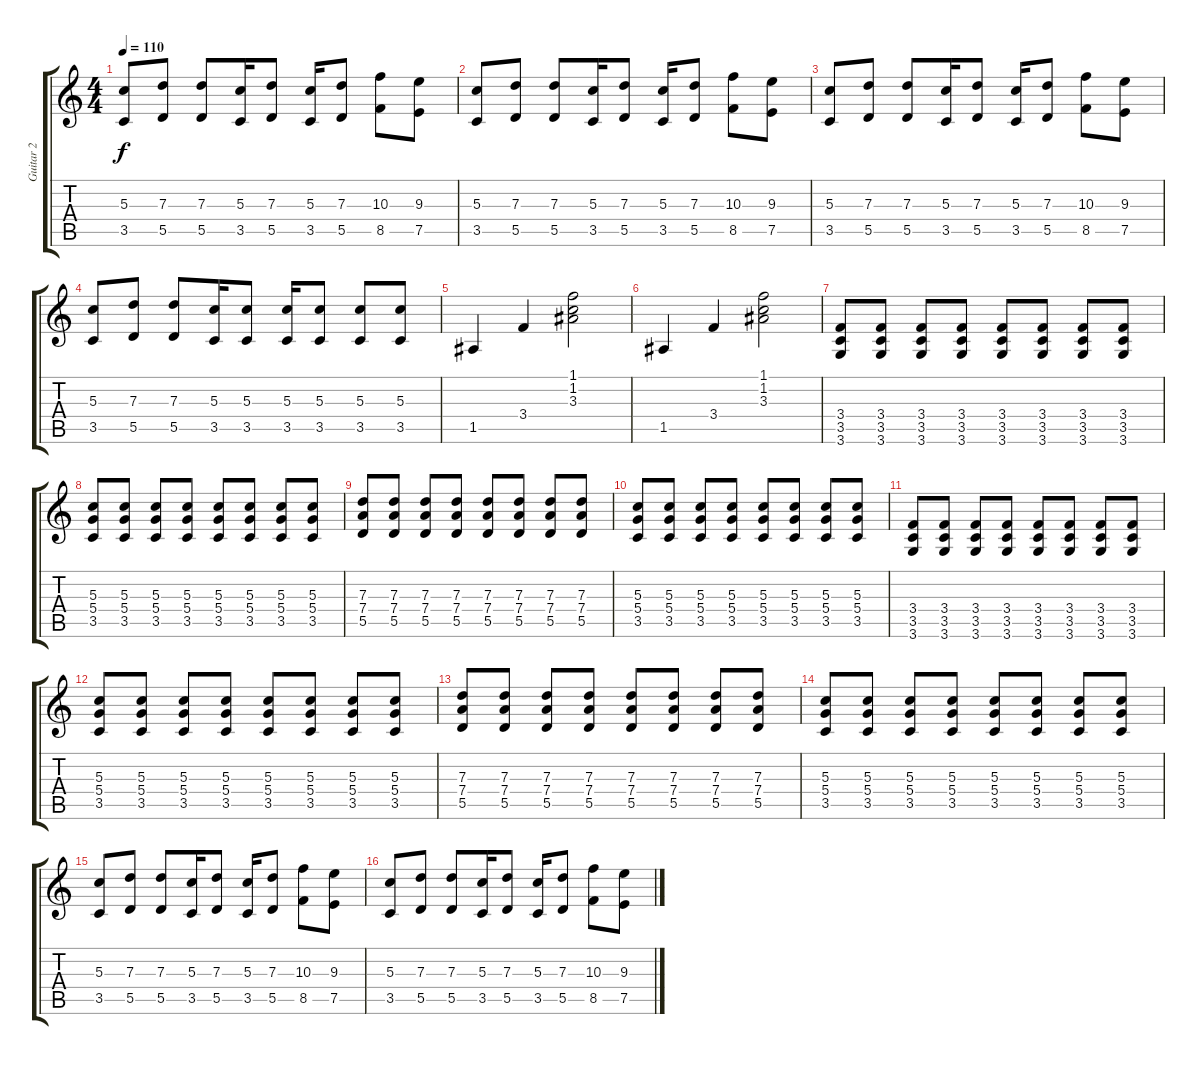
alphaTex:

\track ("Guitar 2" "Guitar 2") {instrument distortionguitar}
\staff {score tabs}
\tuning (E4 B3 G3 D3 A2 E2) {hide}
\ts (4 4)
\tempo 110
\clef g2
\ks c
(5.3 3.5).8{dy f} (7.3 5.5).8 (7.3 5.5).8 (5.3 3.5).16 (7.3 5.5).8 (5.3 3.5).16 (7.3 5.5).8 (10.3 8.5).8 (9.3 7.5).8 |
(5.3 3.5).8 (7.3 5.5).8 (7.3 5.5).8 (5.3 3.5).16 (7.3 5.5).8 (5.3 3.5).16 (7.3 5.5).8 (10.3 8.5).8 (9.3 7.5).8 |
(5.3 3.5).8 (7.3 5.5).8 (7.3 5.5).8 (5.3 3.5).16 (7.3 5.5).8 (5.3 3.5).16 (7.3 5.5).8 (10.3 8.5).8 (9.3 7.5).8 |
(5.3 3.5).8 (7.3 5.5).8 (7.3 5.5).8 (5.3 3.5).16 (5.3 3.5).8 (5.3 3.5).16 (5.3 3.5).8 (5.3 3.5).8 (5.3 3.5).8 |
1.5.4 3.4.4 (1.1 1.2 3.3).2 |
1.5.4 3.4.4 (1.1 1.2 3.3).2 |
(3.4 3.5 3.6).8 (3.4 3.5 3.6).8 (3.4 3.5 3.6).8 (3.4 3.5 3.6).8 (3.4 3.5 3.6).8 (3.4 3.5 3.6).8 (3.4 3.5 3.6).8 (3.4 3.5 3.6).8 |
(5.3 5.4 3.5).8 (5.3 5.4 3.5).8 (5.3 5.4 3.5).8 (5.3 5.4 3.5).8 (5.3 5.4 3.5).8 (5.3 5.4 3.5).8 (5.3 5.4 3.5).8 (5.3 5.4 3.5).8 |
(7.3 7.4 5.5).8 (7.3 7.4 5.5).8 (7.3 7.4 5.5).8 (7.3 7.4 5.5).8 (7.3 7.4 5.5).8 (7.3 7.4 5.5).8 (7.3 7.4 5.5).8 (7.3 7.4 5.5).8 |
(5.3 5.4 3.5).8 (5.3 5.4 3.5).8 (5.3 5.4 3.5).8 (5.3 5.4 3.5).8 (5.3 5.4 3.5).8 (5.3 5.4 3.5).8 (5.3 5.4 3.5).8 (5.3 5.4 3.5).8 |
(3.4 3.5 3.6).8 (3.4 3.5 3.6).8 (3.4 3.5 3.6).8 (3.4 3.5 3.6).8 (3.4 3.5 3.6).8 (3.4 3.5 3.6).8 (3.4 3.5 3.6).8 (3.4 3.5 3.6).8 |
(5.3 5.4 3.5).8 (5.3 5.4 3.5).8 (5.3 5.4 3.5).8 (5.3 5.4 3.5).8 (5.3 5.4 3.5).8 (5.3 5.4 3.5).8 (5.3 5.4 3.5).8 (5.3 5.4 3.5).8 |
(7.3 7.4 5.5).8 (7.3 7.4 5.5).8 (7.3 7.4 5.5).8 (7.3 7.4 5.5).8 (7.3 7.4 5.5).8 (7.3 7.4 5.5).8 (7.3 7.4 5.5).8 (7.3 7.4 5.5).8 |
(5.3 5.4 3.5).8 (5.3 5.4 3.5).8 (5.3 5.4 3.5).8 (5.3 5.4 3.5).8 (5.3 5.4 3.5).8 (5.3 5.4 3.5).8 (5.3 5.4 3.5).8 (5.3 5.4 3.5).8 |
(5.3 3.5).8 (7.3 5.5).8 (7.3 5.5).8 (5.3 3.5).16 (7.3 5.5).8 (5.3 3.5).16 (7.3 5.5).8 (10.3 8.5).8 (9.3 7.5).8 |
(5.3 3.5).8 (7.3 5.5).8 (7.3 5.5).8 (5.3 3.5).16 (7.3 5.5).8 (5.3 3.5).16 (7.3 5.5).8 (10.3 8.5).8 (9.3 7.5).8
